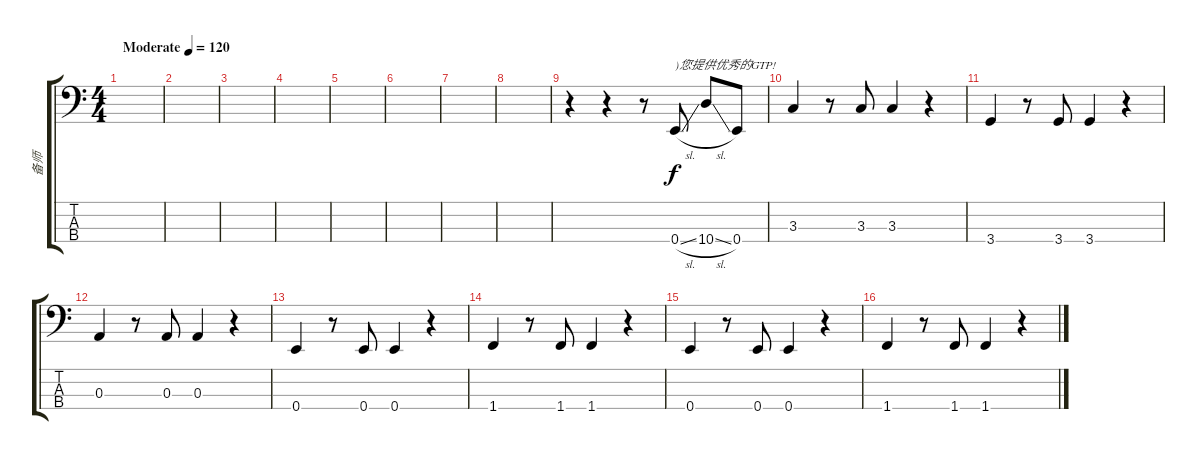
\track ("备师" "备师") {instrument electricguitarjazz}
\staff {score tabs}
\tuning (G2 D2 A1 E1) {hide}
\ts (4 4)
\tempo (120 "Moderate")
\clef f4
\ks c
|
|
|
|
|
|
|
|
r.4 r.4 r.8 0.4{sl}.8{txt ")您提供优秀的GTP!"} 10.4{sl}.8 0.4.8 |
3.3.4 r.8 3.3.8 3.3.4 r.4 |
3.4.4 r.8 3.4.8 3.4.4 r.4 |
0.3.4 r.8 0.3.8 0.3.4 r.4 |
0.4.4 r.8 0.4.8 0.4.4 r.4 |
1.4.4 r.8 1.4.8 1.4.4 r.4 |
0.4.4 r.8 0.4.8 0.4.4 r.4 |
1.4.4 r.8 1.4.8 1.4.4 r.4
